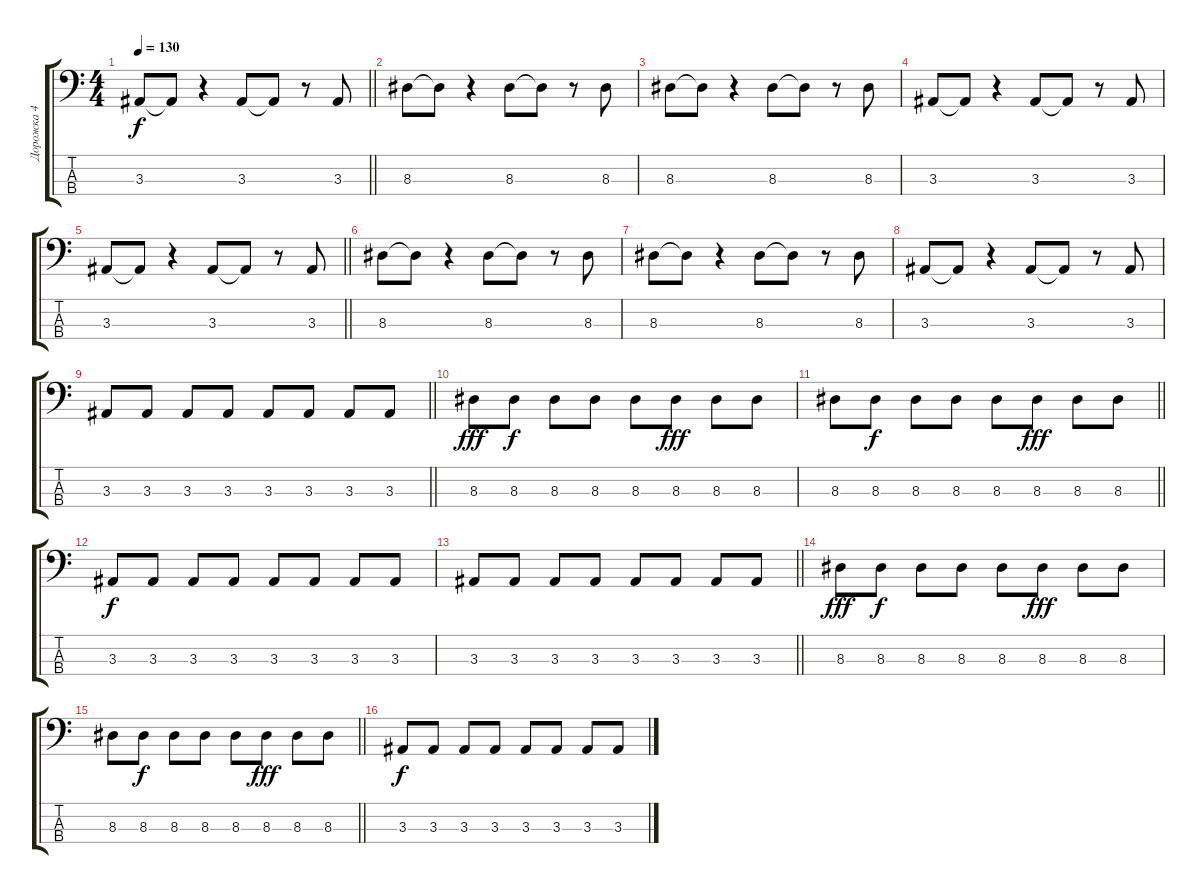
\track ("Дорожка 4" "Дорожка 4") {instrument electricbassfinger}
\staff {score tabs}
\tuning (F2 C2 G1 D1) {hide}
\ts (4 4)
\tempo 130
\clef f4
\barLineRight lightlight
\ks c
3.3.8{dy f} 3.3{t}.8 r.4 3.3.8 3.3{t}.8 r.8 3.3.8 |
8.3.8 8.3{t}.8 r.4 8.3.8 8.3{t}.8 r.8 8.3.8 |
8.3.8 8.3{t}.8 r.4 8.3.8 8.3{t}.8 r.8 8.3.8 |
3.3.8 3.3{t}.8 r.4 3.3.8 3.3{t}.8 r.8 3.3.8 |
\barLineRight lightlight
3.3.8 3.3{t}.8 r.4 3.3.8 3.3{t}.8 r.8 3.3.8 |
8.3.8 8.3{t}.8 r.4 8.3.8 8.3{t}.8 r.8 8.3.8 |
8.3.8 8.3{t}.8 r.4 8.3.8 8.3{t}.8 r.8 8.3.8 |
3.3.8 3.3{t}.8 r.4 3.3.8 3.3{t}.8 r.8 3.3.8 |
\barLineRight lightlight
3.3.8 3.3.8 3.3.8 3.3.8 3.3.8 3.3.8 3.3.8 3.3.8 |
8.3.8{dy fff} 8.3.8{dy f} 8.3.8 8.3.8 8.3.8 8.3.8{dy fff} 8.3.8 8.3.8 |
\barLineRight lightlight
8.3.8 8.3.8{dy f} 8.3.8 8.3.8 8.3.8 8.3.8{dy fff} 8.3.8 8.3.8 |
3.3.8{dy f} 3.3.8 3.3.8 3.3.8 3.3.8 3.3.8 3.3.8 3.3.8 |
\barLineRight lightlight
3.3.8 3.3.8 3.3.8 3.3.8 3.3.8 3.3.8 3.3.8 3.3.8 |
8.3.8{dy fff} 8.3.8{dy f} 8.3.8 8.3.8 8.3.8 8.3.8{dy fff} 8.3.8 8.3.8 |
\barLineRight lightlight
8.3.8 8.3.8{dy f} 8.3.8 8.3.8 8.3.8 8.3.8{dy fff} 8.3.8 8.3.8 |
3.3.8{dy f} 3.3.8 3.3.8 3.3.8 3.3.8 3.3.8 3.3.8 3.3.8
